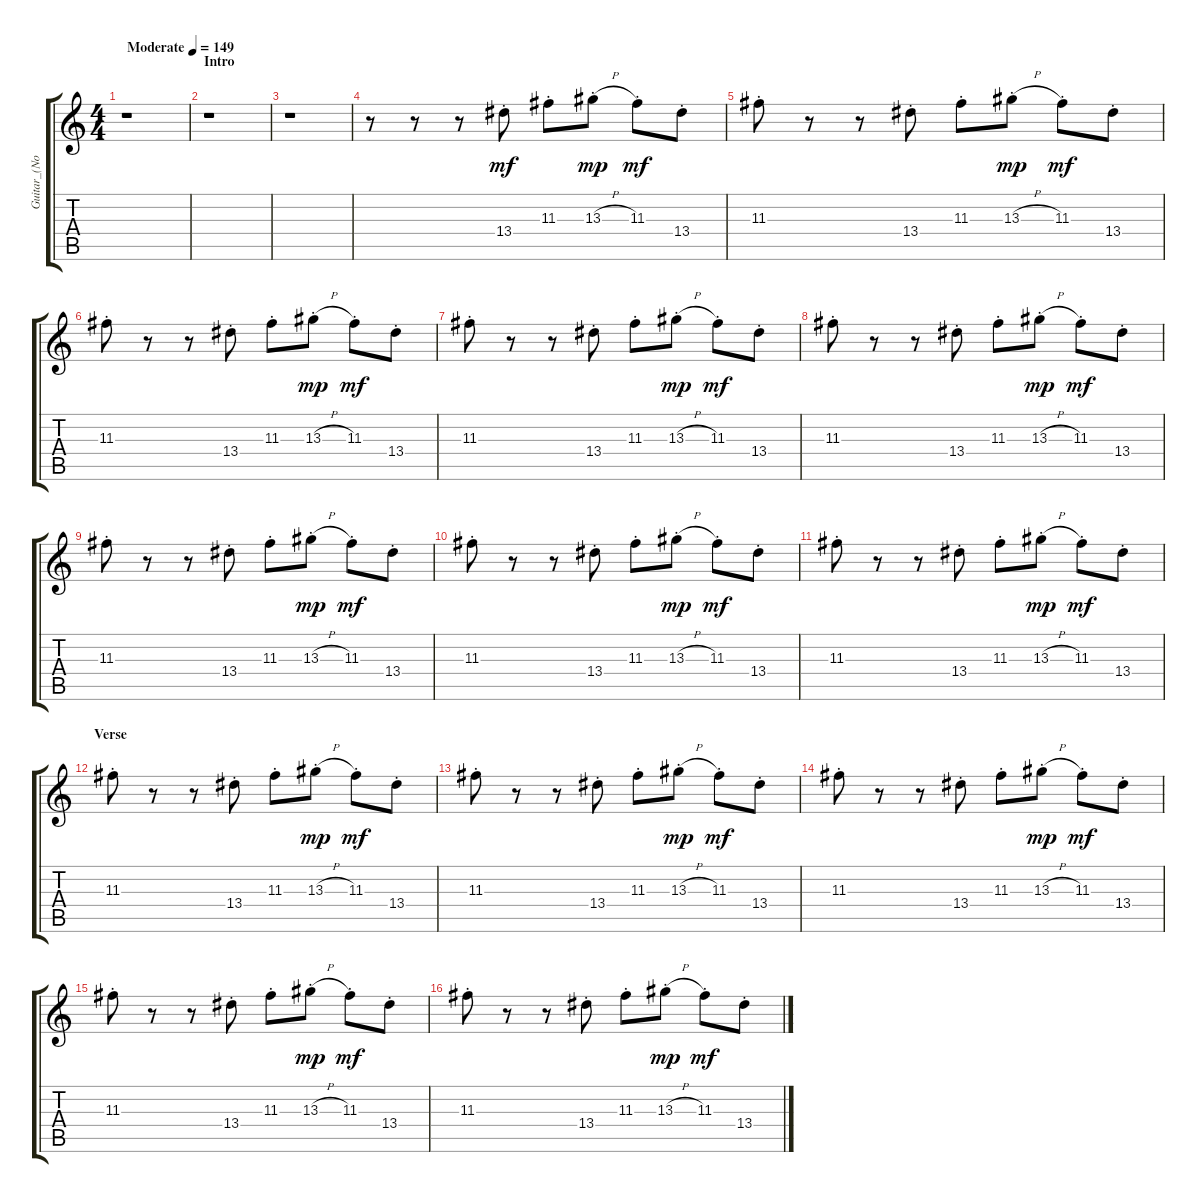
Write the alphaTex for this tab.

\track ("Guitar_(No RSE!)" "Guitar_(No") {instrument electricguitarclean}
\staff {score tabs}
\tuning (E4 B3 G3 D3 A2 E2) {hide}
\ts (4 4)
\tempo (149 "Moderate")
\clef g2
\ks c
r.1{dy mf instrument electricguitarclean} |
\section ("" "Intro")
r.1 |
r.1 |
r.8 r.8 r.8 13.4{st}.8 11.3{st}.8 13.3{h st}.8{dy mp} 11.3{st}.8{dy mf} 13.4{st}.8 |
11.3{st}.8 r.8 r.8 13.4{st}.8 11.3{st}.8 13.3{h st}.8{dy mp} 11.3{st}.8{dy mf} 13.4{st}.8 |
11.3{st}.8 r.8 r.8 13.4{st}.8 11.3{st}.8 13.3{h st}.8{dy mp} 11.3{st}.8{dy mf} 13.4{st}.8 |
11.3{st}.8 r.8 r.8 13.4{st}.8 11.3{st}.8 13.3{h st}.8{dy mp} 11.3{st}.8{dy mf} 13.4{st}.8 |
11.3{st}.8 r.8 r.8 13.4{st}.8 11.3{st}.8 13.3{h st}.8{dy mp} 11.3{st}.8{dy mf} 13.4{st}.8 |
11.3{st}.8 r.8 r.8 13.4{st}.8 11.3{st}.8 13.3{h st}.8{dy mp} 11.3{st}.8{dy mf} 13.4{st}.8 |
11.3{st}.8 r.8 r.8 13.4{st}.8 11.3{st}.8 13.3{h st}.8{dy mp} 11.3{st}.8{dy mf} 13.4{st}.8 |
11.3{st}.8 r.8 r.8 13.4{st}.8 11.3{st}.8 13.3{h st}.8{dy mp} 11.3{st}.8{dy mf} 13.4{st}.8 |
\section ("" "Verse")
11.3{st}.8 r.8 r.8 13.4{st}.8 11.3{st}.8 13.3{h st}.8{dy mp} 11.3{st}.8{dy mf} 13.4{st}.8 |
11.3{st}.8 r.8 r.8 13.4{st}.8 11.3{st}.8 13.3{h st}.8{dy mp} 11.3{st}.8{dy mf} 13.4{st}.8 |
11.3{st}.8 r.8 r.8 13.4{st}.8 11.3{st}.8 13.3{h st}.8{dy mp} 11.3{st}.8{dy mf} 13.4{st}.8 |
11.3{st}.8 r.8 r.8 13.4{st}.8 11.3{st}.8 13.3{h st}.8{dy mp} 11.3{st}.8{dy mf} 13.4{st}.8 |
11.3{st}.8 r.8 r.8 13.4{st}.8 11.3{st}.8 13.3{h st}.8{dy mp} 11.3{st}.8{dy mf} 13.4{st}.8
